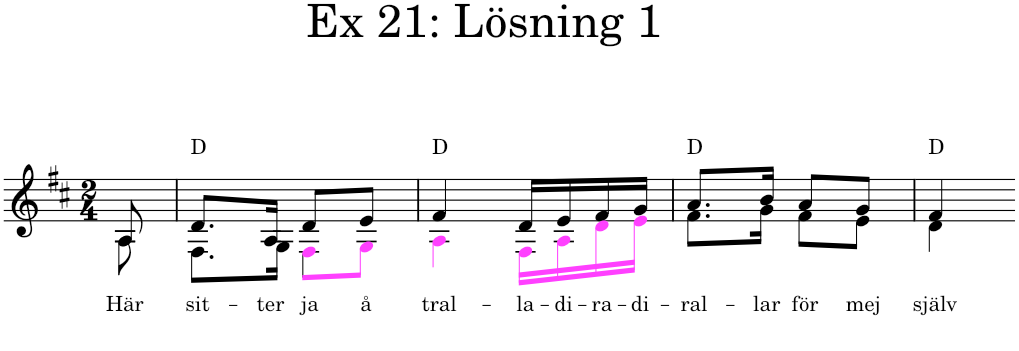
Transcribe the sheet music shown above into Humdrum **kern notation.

**kern	**text	**harte
*part1	*part1	*part1
*staff1	*staff1	*
*I"Women	*	*
*clefG2	*	*
*k[f#c#]	*	*
*M2/4	*	*
=	=	=
!	!LO:LY:b	!
*^	*	*
8A/	8A\	Här	.
=1	=1	=1	=1
!	!	!LO:LY:b	!
8.d/L	8.F#\L	sit-	D:maj
!	!	!LO:LY:b	!
16A/Jk	16G\Jk	-ter	.
!	!	!LO:LY:b	!
8d/L	8F#i\L	ja	.
!	!	!LO:LY:b	!
8e/J	8Gi\J	å	.
=2	=2	=2	=2
!	!	!LO:LY:b	!
4f#/	4Ai\	tral-	D:maj
!	!	!LO:LY:b	!
16d/LL	16F#i\LL	-la-	.
!	!	!LO:LY:b	!
16e/	16Ai\	-di-	.
!	!	!LO:LY:b	!
16f#/	16di\	-ra-	.
!	!	!LO:LY:b	!
16g/JJ	16ei\JJ	-di-	.
=3	=3	=3	=3
!	!	!LO:LY:b	!
8.a/L	8.f#\L	-ral-	D:maj
!	!	!LO:LY:b	!
16b/Jk	16g\Jk	-lar	.
!	!	!LO:LY:b	!
8a/L	8f#\L	för	.
!	!	!LO:LY:b	!
8g/J	8e\J	mej	.
=4	=4	=4	=4
!	!	!LO:LY:b	!
4f#/	4d\	själv	D:maj
*v	*v	*	*
=-	=-	=-
*-	*-	*-
